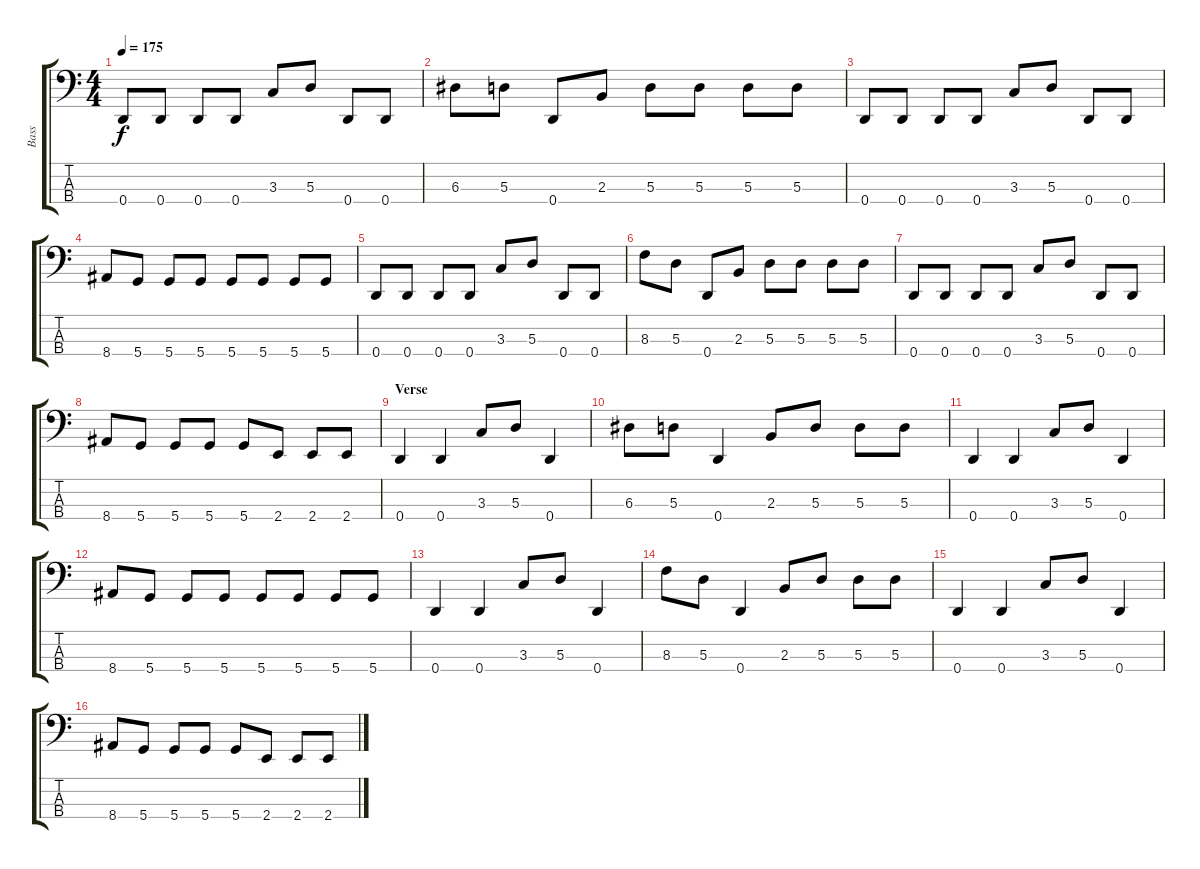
\track ("Bass" "Bass") {instrument electricbasspick}
\staff {score tabs}
\tuning (G2 D2 A1 D1) {hide}
\ts (4 4)
\tempo 175
\clef f4
\ks c
0.4.8{dy f} 0.4.8 0.4.8 0.4.8 3.3.8 5.3.8 0.4.8 0.4.8 |
6.3.8 5.3.8 0.4.8 2.3.8 5.3.8 5.3.8 5.3.8 5.3.8 |
0.4.8 0.4.8 0.4.8 0.4.8 3.3.8 5.3.8 0.4.8 0.4.8 |
8.4.8 5.4.8 5.4.8 5.4.8 5.4.8 5.4.8 5.4.8 5.4.8 |
0.4.8 0.4.8 0.4.8 0.4.8 3.3.8 5.3.8 0.4.8 0.4.8 |
8.3.8 5.3.8 0.4.8 2.3.8 5.3.8 5.3.8 5.3.8 5.3.8 |
0.4.8 0.4.8 0.4.8 0.4.8 3.3.8 5.3.8 0.4.8 0.4.8 |
8.4.8 5.4.8 5.4.8 5.4.8 5.4.8 2.4.8 2.4.8 2.4.8 |
\section ("" "Verse")
0.4.4 0.4.4 3.3.8 5.3.8 0.4.4 |
6.3.8 5.3.8 0.4.4 2.3.8 5.3.8 5.3.8 5.3.8 |
0.4.4 0.4.4 3.3.8 5.3.8 0.4.4 |
8.4.8 5.4.8 5.4.8 5.4.8 5.4.8 5.4.8 5.4.8 5.4.8 |
0.4.4 0.4.4 3.3.8 5.3.8 0.4.4 |
8.3.8 5.3.8 0.4.4 2.3.8 5.3.8 5.3.8 5.3.8 |
0.4.4 0.4.4 3.3.8 5.3.8 0.4.4 |
8.4.8 5.4.8 5.4.8 5.4.8 5.4.8 2.4.8 2.4.8 2.4.8
